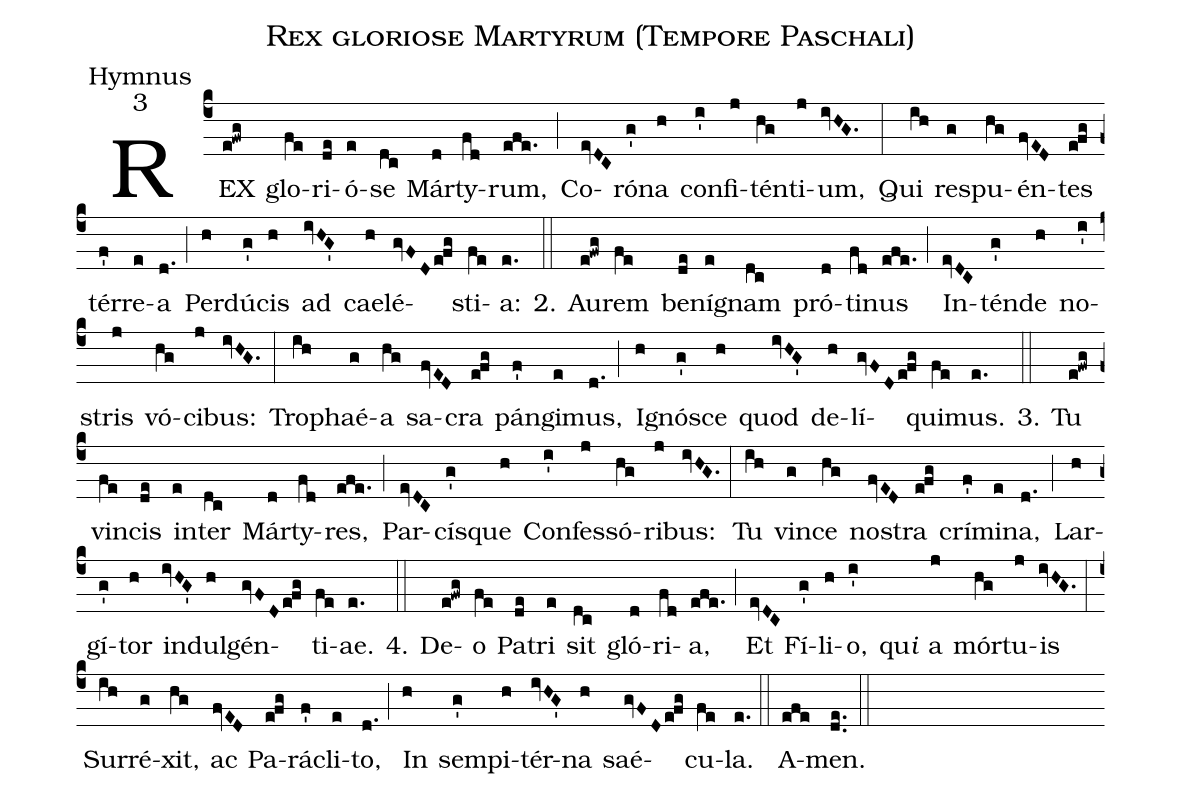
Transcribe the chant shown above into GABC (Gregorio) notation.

name:Rex gloriose Martyrum (Tempore Paschali);
office-part:Hymnus;
mode:3;
%%
(c4) REX(e!fwg) glo(fe)ri(de)ó(e)se(dc) Már(d)ty(fd)rum,(efe.) (;) Co(evDC)ró(g')na(h) con(i')fi(j)tén(hg)ti(j)um,(ivHG.) (:) Qui(ih) re(g)spu(hg)én(fvED)tes(e!fg) tér(f')re(e)a(d.) (;) Per(h)dú(g')cis(h) ad(ivHG') cae(h)lé(gvFD/e!fg)sti(fe)a:(e.) 2.(::) Au(e!fwg)rem(fe) be(de)ní(e)gnam(dc) pró(d)ti(fd)nus(efe.) (;) In(evDC)tén(g')de(h) no(i')stris(j) vó(hg)ci(j)bus:(ivHG.) (:) Tro(ih)phaé(g)a(hg) sa(fvED)cra(e!fg) pán(f')gi(e)mus,(d.) (;) I(h)gnó(g')sce(h) quod(ivHG') de(h)lí(gvFD/e!fg)qui(fe)mus.(e.) 3.(::) Tu(e!fwg) vin(fe)cis(de) in(e)ter(dc) Már(d)ty(fd)res,(efe.) (;) Par(evDC)cí(g')sque(h) Con(i')fes(j)só(hg)ri(j)bus:(ivHG.) (:) Tu(ih) vin(g)ce(hg) no(fvED)stra(e!fg) crí(f')mi(e)na,(d.) (;) Lar(h)gí(g')tor(h) in(ivHG')dul(h)gén(gvFD/e!fg)ti(fe)ae.(e.) 4.(::) De(e!fwg)o(fe) Pa(de)tri(e) sit(dc) gló(d)ri(fd)a,(efe.) (;) Et(evDC) Fí(g')li(h)o,(i') qu<i>i</i>() a(j) mór(hg)tu(j)is(ivHG.) (:) Sur(ih)ré(g)xit,(hg) ac(fvED) Pa(e!fg)rá(f')cli(e)to,(d.) (;) In(h) sem(g')pi(h)tér(ivHG')na(h) saé(gvFD/e!fg)cu(fe)la.(e.) (::) A(efe)men.(de..) (::)
